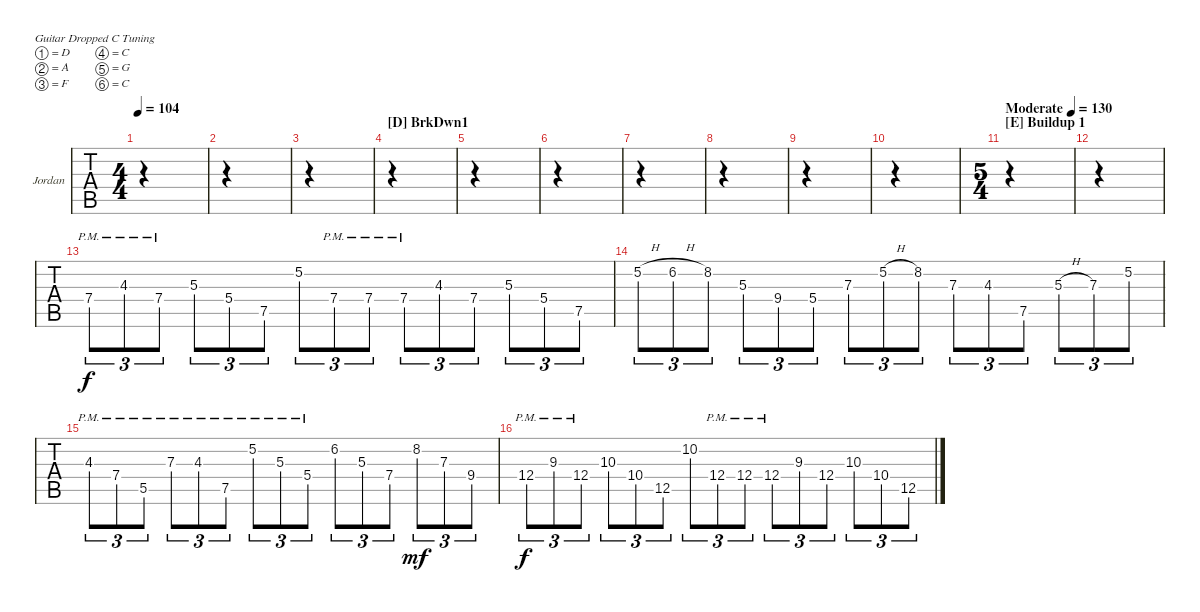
\bracketExtendMode groupsimilarinstruments
\firstSystemTrackNameOrientation horizontal
\otherSystemsTrackNameOrientation horizontal
\track ("Jordan" "Jordan") {instrument electricguitarclean}
\staff {tabs}
\tuning (D4 A3 F3 C3 G2 C2)
\ts (4 4)
\tempo 104
\clef g2
\ks c
|
|
|
\section ("D" "BrkDwn1")
|
|
|
|
|
|
|
\ts (5 4)
\section ("E" "Buildup 1")
\tempo (130 "Moderate")
|
|
7.4{pm}.8{tu (3 2)} 4.3{pm}.8{tu (3 2)} 7.4{pm}.8{tu (3 2)} 5.3.8{tu (3 2)} 5.4.8{tu (3 2)} 7.5.8{tu (3 2)} 5.2.8{tu (3 2)} 7.4{pm}.8{tu (3 2)} 7.4{pm}.8{tu (3 2)} 7.4{pm}.8{tu (3 2)} 4.3.8{tu (3 2)} 7.4.8{tu (3 2)} 5.3.8{tu (3 2)} 5.4.8{tu (3 2)} 7.5.8{tu (3 2)} |
5.2{h}.8{tu (3 2)} 6.2{h}.8{tu (3 2)} 8.2.8{tu (3 2)} 5.3.8{tu (3 2)} 9.4.8{tu (3 2)} 5.4.8{tu (3 2)} 7.3.8{tu (3 2)} 5.2{h}.8{tu (3 2)} 8.2.8{tu (3 2)} 7.3.8{tu (3 2)} 4.3.8{tu (3 2)} 7.5.8{tu (3 2)} 5.3{h}.8{tu (3 2)} 7.3.8{tu (3 2)} 5.2.8{tu (3 2)} |
4.3{pm}.8{tu (3 2)} 7.4{pm}.8{tu (3 2)} 5.5{pm}.8{tu (3 2)} 7.3{pm}.8{tu (3 2)} 4.3{pm}.8{tu (3 2)} 7.5{pm}.8{tu (3 2)} 5.2{pm}.8{tu (3 2)} 5.3{pm}.8{tu (3 2)} 5.4{pm}.8{tu (3 2)} 6.2.8{tu (3 2)} 5.3.8{tu (3 2)} 7.4.8{tu (3 2)} 8.2.8{tu (3 2) dy mf} 7.3.8{tu (3 2)} 9.4.8{tu (3 2)} |
12.4{pm}.8{tu (3 2) dy f} 9.3{pm}.8{tu (3 2)} 12.4{pm}.8{tu (3 2)} 10.3.8{tu (3 2)} 10.4.8{tu (3 2)} 12.5.8{tu (3 2)} 10.2.8{tu (3 2)} 12.4{pm}.8{tu (3 2)} 12.4{pm}.8{tu (3 2)} 12.4{pm}.8{tu (3 2)} 9.3.8{tu (3 2)} 12.4.8{tu (3 2)} 10.3.8{tu (3 2)} 10.4.8{tu (3 2)} 12.5.8{tu (3 2)}
